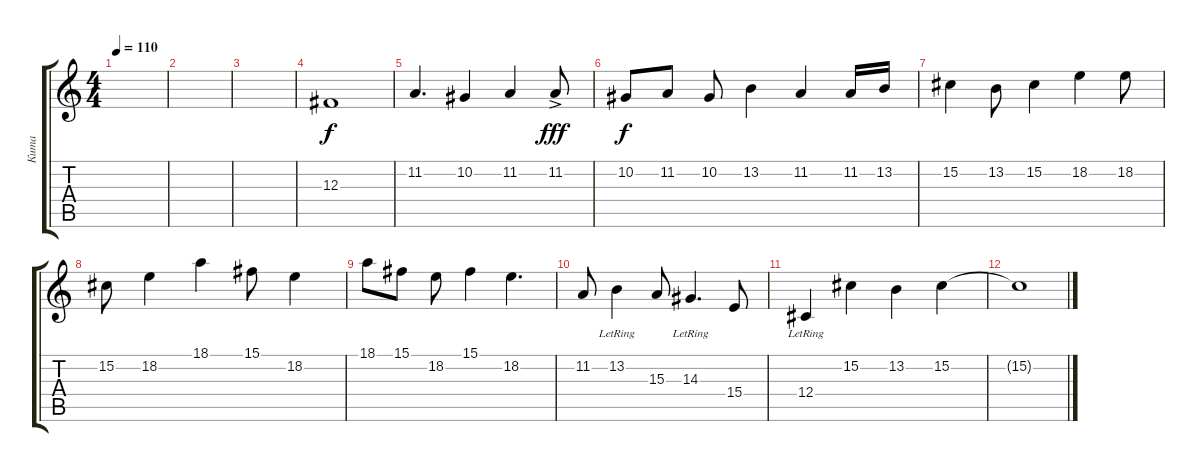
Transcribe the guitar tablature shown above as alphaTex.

\track ("Кита " "Кита ") {instrument electricpiano1}
\staff {score tabs}
\tuning (Eb4 Bb3 Gb3 Db3 Ab2 Eb2) {hide}
\ts (4 4)
\tempo 110
\clef g2
\ks c
|
|
|
12.3.1 |
11.2.4{d} 10.2.4 11.2.4 11.2{ac}.8{dy fff} |
10.2.8{dy f} 11.2.8 10.2.8 13.2.4 11.2.4 11.2.16 13.2.16 |
15.2.4 13.2.8 15.2.4 18.2.4 18.2.8 |
15.2.8 18.2.4 18.1.4 15.1.8 18.2.4 |
18.1.8 15.1.8 18.2.8 15.1.4 18.2.4{d} |
11.2.8 13.2{lr}.4 15.3.8 14.3{lr}.4{d} 15.4.8 |
12.4{lr}.4 15.2.4 13.2.4 15.2.4 |
15.2{t}.1
